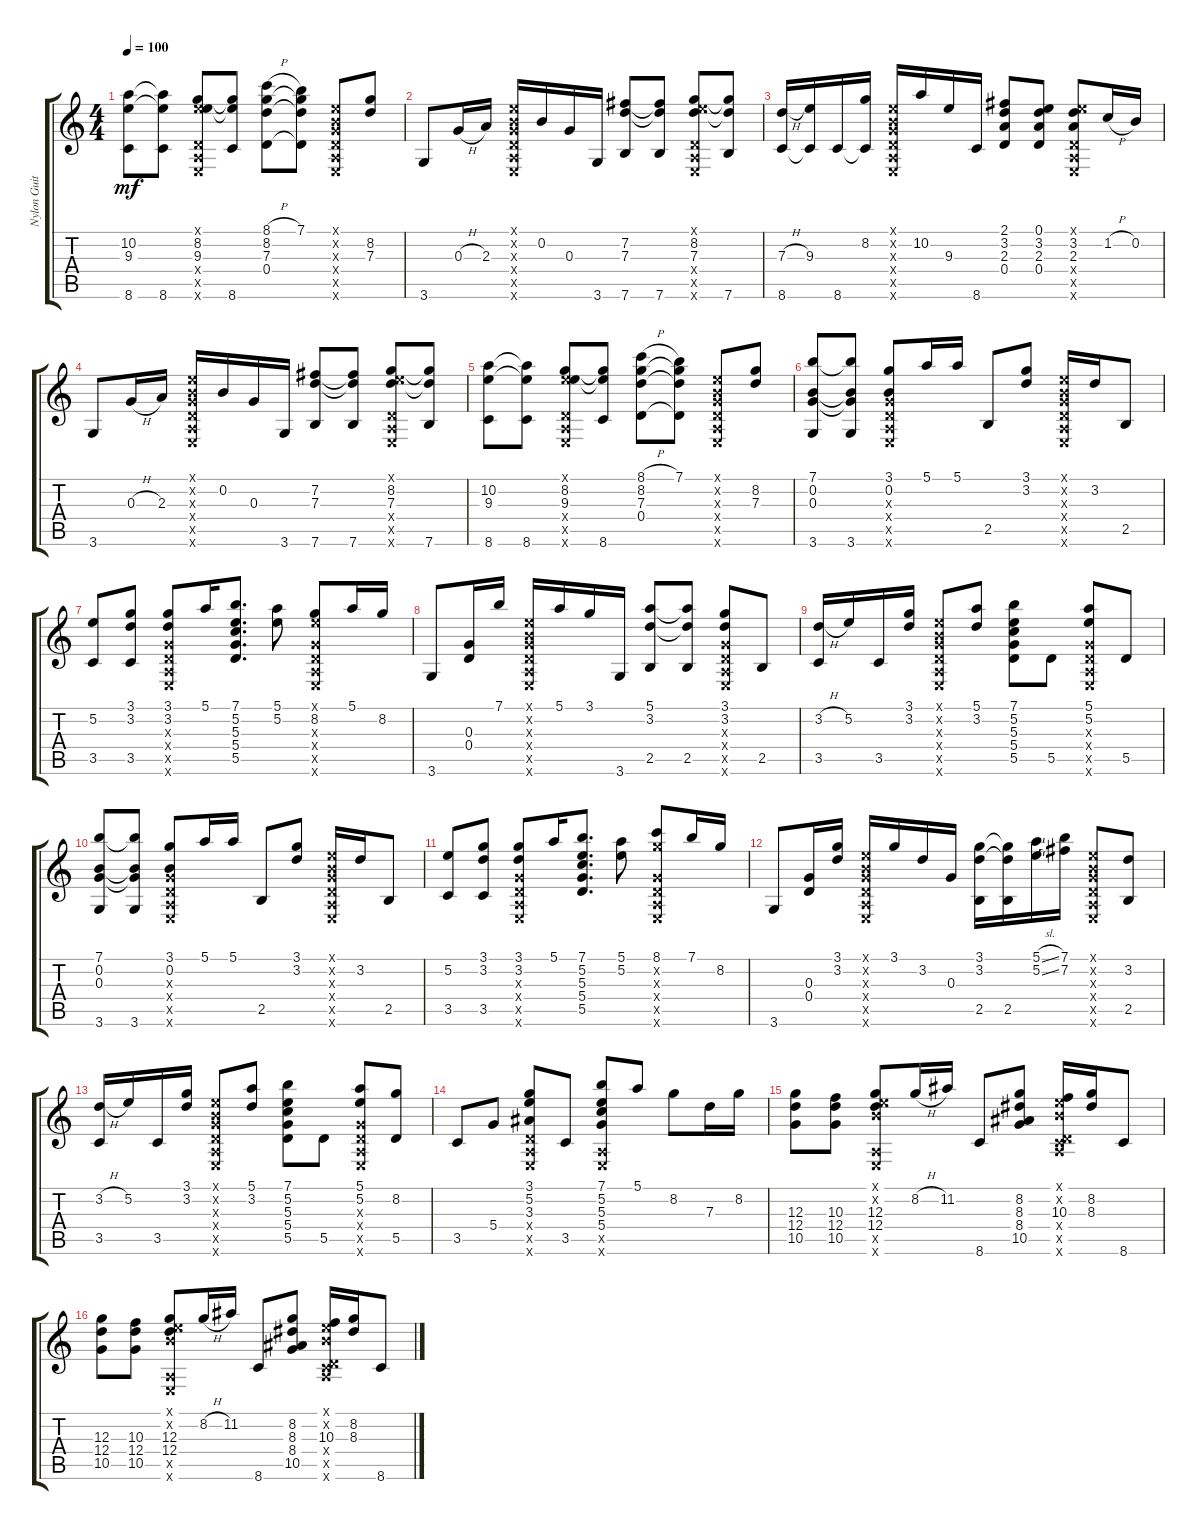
\track ("Nylon Guitar" "Nylon Guit") {instrument acousticguitarnylon}
\staff {score tabs}
\tuning (E4 B3 G3 D3 A2 E2) {hide}
\ts (4 4)
\tempo 100
\clef g2
\ks c
(10.2 9.3 8.6).8{dy mf} (10.2{t} 9.3{t} 8.6).8 (0.1{x} 8.2 9.3 0.4{x} 0.5{x} 0.6{x}).8 (8.2{t} 9.3{t} 8.6).8 (8.1{h} 8.2 7.3 0.4).8 (7.1 8.2{t} 7.3{t} 0.4{t}).8 (0.1{x} 0.2{x} 0.3{x} 0.4{x} 0.5{x} 0.6{x}).8 (8.2 7.3).8 |
3.6.8 0.3{h}.16 2.3.16 (0.1{x} 0.2{x} 0.3{x} 0.4{x} 0.5{x} 0.6{x}).16 0.2.16 0.3.16 3.6.16 (7.2 7.3 7.6).8 (7.2{t} 7.3{t} 7.6).8 (0.1{x} 8.2 7.3 0.4{x} 0.5{x} 0.6{x}).8 (8.2{t} 7.3{t} 7.6).8 |
(7.3{h} 8.6).16 (9.3 8.6{t}).16 8.6.16 (8.2 8.6{t}).16 (0.1{x} 0.2{x} 0.3{x} 0.4{x} 0.5{x} 0.6{x}).16 10.2.16 9.3.16 8.6.16 (2.1 3.2 2.3 0.4).8 (0.1 3.2 2.3 0.4).8 (0.1{x} 3.2 2.3 0.4{x} 0.5{x} 0.6{x}).8 1.2{h}.16 0.2.16 |
3.6.8 0.3{h}.16 2.3.16 (0.1{x} 0.2{x} 0.3{x} 0.4{x} 0.5{x} 0.6{x}).16 0.2.16 0.3.16 3.6.16 (7.2 7.3 7.6).8 (7.2{t} 7.3{t} 7.6).8 (0.1{x} 8.2 7.3 0.4{x} 0.5{x} 0.6{x}).8 (8.2{t} 7.3{t} 7.6).8 |
(10.2 9.3 8.6).8 (10.2{t} 9.3{t} 8.6).8 (0.1{x} 8.2 9.3 0.4{x} 0.5{x} 0.6{x}).8 (8.2{t} 9.3{t} 8.6).8 (8.1{h} 8.2 7.3 0.4).8 (7.1 8.2{t} 7.3{t} 0.4{t}).8 (0.1{x} 0.2{x} 0.3{x} 0.4{x} 0.5{x} 0.6{x}).8 (8.2 7.3).8 |
(7.1 0.2 0.3 3.6).8 (7.1{t} 0.2{t} 0.3{t} 3.6).8 (3.1 0.2 0.3{x} 0.4{x} 0.5{x} 0.6{x}).8 5.1.16 5.1.16 2.5.8 (3.1 3.2).8 (0.1{x} 0.2{x} 0.3{x} 0.4{x} 0.5{x} 0.6{x}).16 3.2.16 2.5.8 |
(5.2 3.5).8 (3.1 3.2 3.5).8 (3.1 3.2 0.3{x} 0.4{x} 0.5{x} 0.6{x}).8 5.1.16 (7.1 5.2 5.3 5.4 5.5).8{d} (5.1 5.2).8 (0.1{x} 8.2 0.3{x} 0.4{x} 0.5{x} 0.6{x}).8 5.1.16 8.2.16 |
3.6.8 (0.3 0.4).16 7.1.16 (0.1{x} 0.2{x} 0.3{x} 0.4{x} 0.5{x} 0.6{x}).16 5.1.16 3.1.16 3.6.16 (5.1 3.2 2.5).8 (5.1{t} 3.2{t} 2.5).8 (3.1 3.2 0.3{x} 0.4{x} 0.5{x} 0.6{x}).8 2.5.8 |
(3.2{h} 3.5).16 5.2.16 3.5.16 (3.1 3.2).16 (0.1{x} 0.2{x} 0.3{x} 0.4{x} 0.5{x} 0.6{x}).8 (5.1 3.2).8 (7.1 5.2 5.3 5.4 5.5).8 5.5.8 (5.1 5.2 0.3{x} 0.4{x} 0.5{x} 0.6{x}).8 5.5.8 |
(7.1 0.2 0.3 3.6).8 (7.1{t} 0.2{t} 0.3{t} 3.6).8 (3.1 0.2 0.3{x} 0.4{x} 0.5{x} 0.6{x}).8 5.1.16 5.1.16 2.5.8 (3.1 3.2).8 (0.1{x} 0.2{x} 0.3{x} 0.4{x} 0.5{x} 0.6{x}).16 3.2.16 2.5.8 |
(5.2 3.5).8 (3.1 3.2 3.5).8 (3.1 3.2 0.3{x} 0.4{x} 0.5{x} 0.6{x}).8 5.1.16 (7.1 5.2 5.3 5.4 5.5).8{d} (5.1 5.2).8 (8.1 8.2{x} 0.3{x} 0.4{x} 0.5{x} 0.6{x}).8 7.1.16 8.2.16 |
3.6.8 (0.3 0.4).16 (3.1 3.2).16 (0.1{x} 0.2{x} 0.3{x} 0.4{x} 0.5{x} 0.6{x}).16 3.1.16 3.2.16 0.3.16 (3.1 3.2 2.5).16 (3.1{t} 3.2{t} 2.5).16 (5.1{sl} 5.2{sl}).16 (7.1 7.2).16 (0.1{x} 0.2{x} 0.3{x} 0.4{x} 0.5{x} 0.6{x}).8 (3.2 2.5).8 |
(3.2{h} 3.5).16 5.2.16 3.5.16 (3.1 3.2).16 (0.1{x} 0.2{x} 0.3{x} 0.4{x} 0.5{x} 0.6{x}).8 (5.1 3.2).8 (7.1 5.2 5.3 5.4 5.5).8 5.5.8 (5.1 5.2 0.3{x} 0.4{x} 0.5{x} 0.6{x}).8 (8.2 5.5).8 |
3.5.8 5.4.8 (3.1 5.2 3.3 0.4{x} 0.5{x} 0.6{x}).8 3.5.8 (7.1 5.2 5.3 5.4 0.5{x} 0.6{x}).8 5.1.8 8.2.8 7.3.16 8.2.16 |
(12.3 12.4 10.5).8 (10.3 12.4 10.5).8 (0.1{x} 0.2{x} 12.3 12.4 0.5{x} 0.6{x}).8 8.2{h}.16 11.2.16 8.6.8 (8.2 8.3 8.4 10.5).8 (0.1{x} 0.2{x} 10.3 0.4{x} 0.5{x} 8.6{x}).16 (8.2 8.3).16 8.6.8 |
(12.3 12.4 10.5).8 (10.3 12.4 10.5).8 (0.1{x} 0.2{x} 12.3 12.4 0.5{x} 0.6{x}).8 8.2{h}.16 11.2.16 8.6.8 (8.2 8.3 8.4 10.5).8 (0.1{x} 0.2{x} 10.3 0.4{x} 0.5{x} 8.6{x}).16 (8.2 8.3).16 8.6.8
